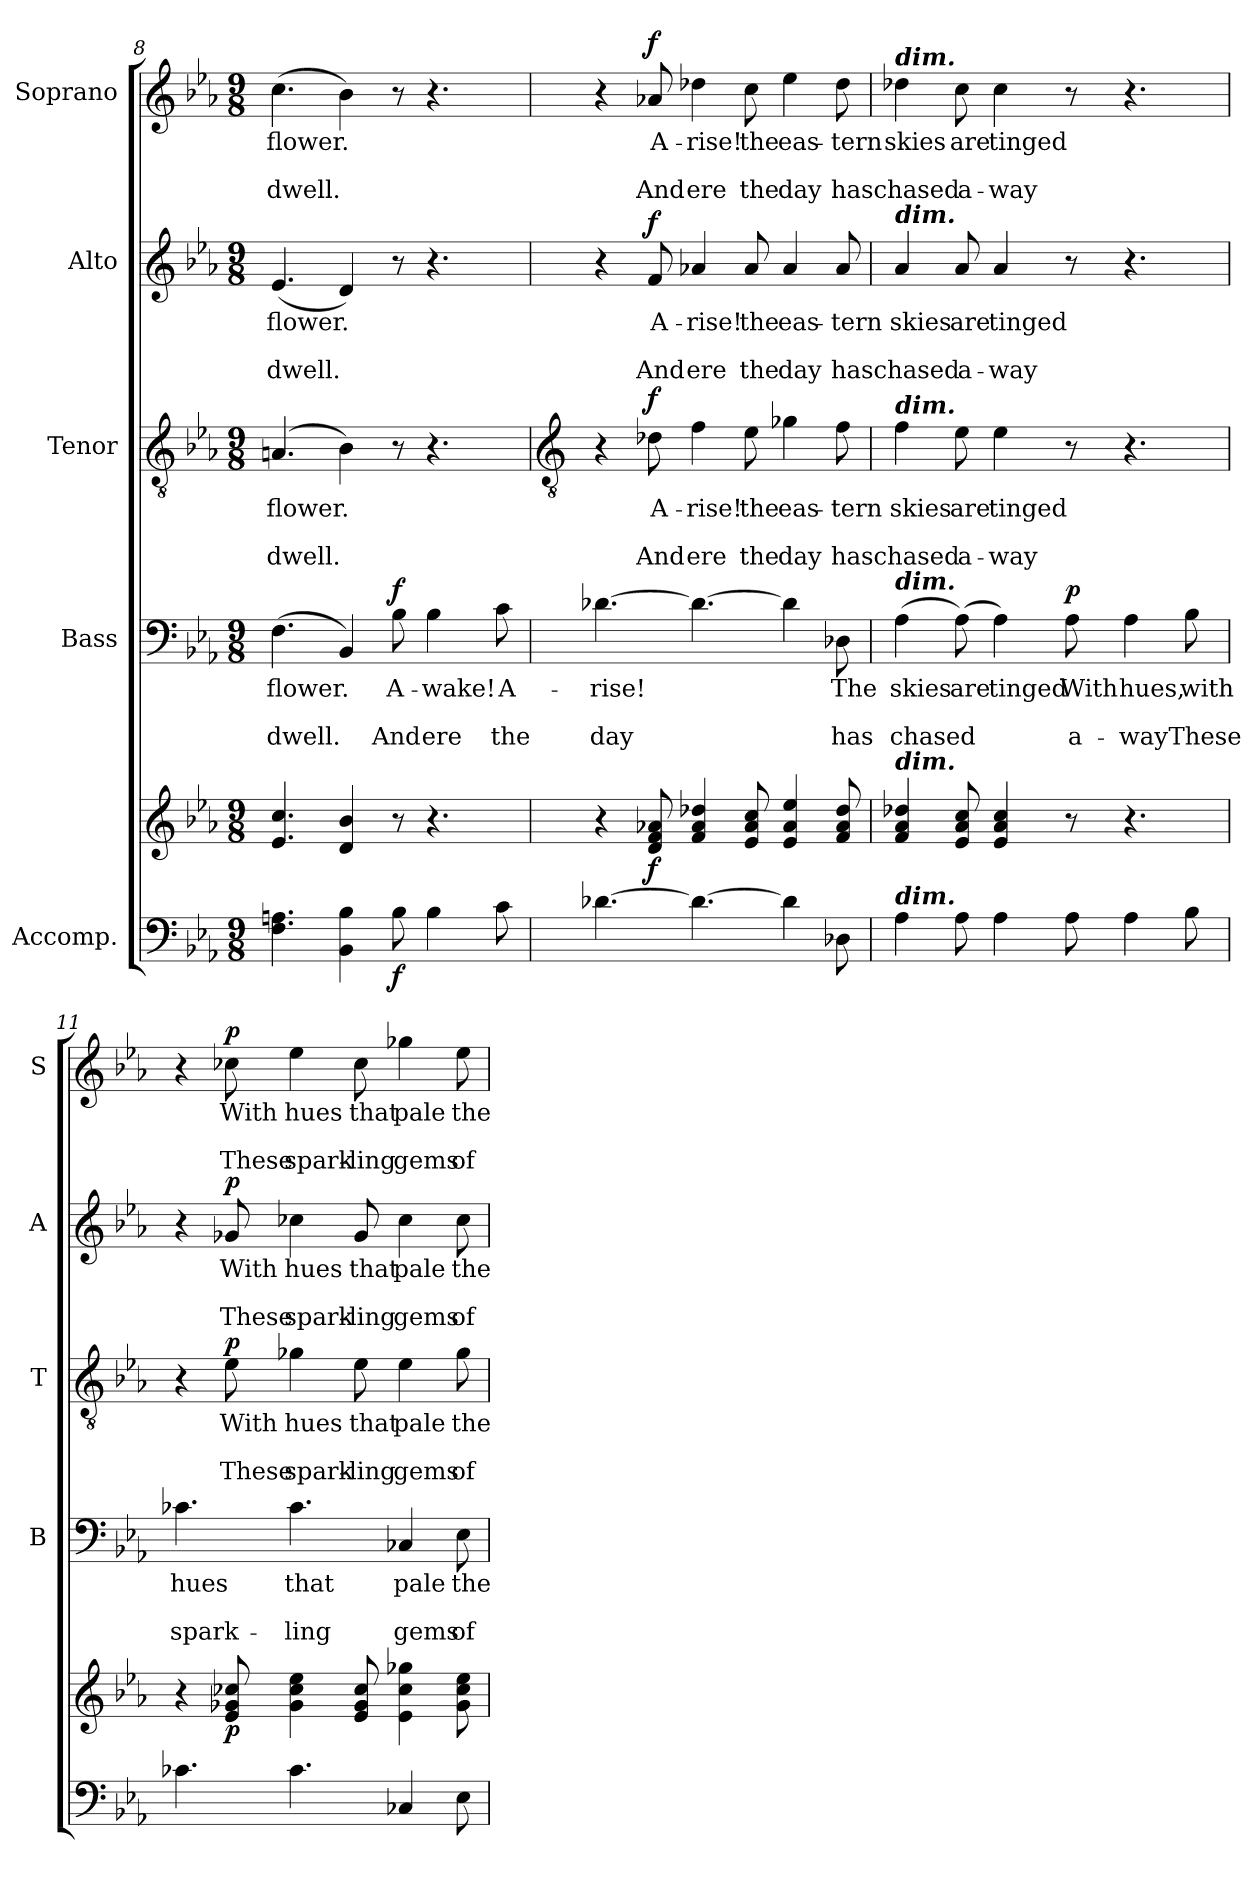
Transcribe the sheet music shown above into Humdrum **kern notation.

**kern	**kern	**dynam	**kern	**text	**text	**text	**dynam	**kern	**text	**text	**text	**dynam	**kern	**text	**text	**text	**dynam	**kern	**text	**text	**text	**dynam
*part5	*part5	*part5	*part4	*part4	*part4	*part4	*part4	*part3	*part3	*part3	*part3	*part3	*part2	*part2	*part2	*part2	*part2	*part1	*part1	*part1	*part1	*part1
*staff6	*staff5	*staff5/6	*staff4	*staff4	*staff4	*staff4	*staff4	*staff3	*staff3	*staff3	*staff3	*staff3	*staff2	*staff2	*staff2	*staff2	*staff2	*staff1	*staff1	*staff1	*staff1	*staff1
*I"Accomp.	*	*	*I"Bass	*	*	*	*	*I"Tenor	*	*	*	*	*I"Alto	*	*	*	*	*I"Soprano	*	*	*	*
*	*	*	*I'B	*	*	*	*	*I'T	*	*	*	*	*I'A	*	*	*	*	*I'S	*	*	*	*
*clefF4	*clefG2	*	*clefF4	*	*	*	*	*clefGv2	*	*	*	*	*clefG2	*	*	*	*	*clefG2	*	*	*	*
*k[b-e-a-]	*k[b-e-a-]	*	*k[b-e-a-]	*	*	*	*	*k[b-e-a-]	*	*	*	*	*k[b-e-a-]	*	*	*	*	*k[b-e-a-]	*	*	*	*
*E-:	*E-:	*	*E-:	*	*	*	*	*E-:	*	*	*	*	*E-:	*	*	*	*	*E-:	*	*	*	*
*M9/8	*M9/8	*	*M9/8	*	*	*	*	*M9/8	*	*	*	*	*M9/8	*	*	*	*	*M9/8	*	*	*	*
=8	=8	=8	=8	=8	=8	=8	=8	=8	=8	=8	=8	=8	=8	=8	=8	=8	=8	=8	=8	=8	=8	=8
!	!	!	!	!LO:LY:b	!	!LO:LY:b	!	!	!LO:LY:b	!	!LO:LY:b	!	!	!LO:LY:b	!	!LO:LY:b	!	!	!LO:LY:b	!	!LO:LY:b	!
4.F 4.An	4.e- 4.cc	.	(<4.F	flower.	.	dwell.	.	(<4.An	flower.	.	dwell.	.	(<4.e-	flower.	.	dwell.	.	(>4.cc	flower.	.	dwell.	.
4BB- 4B-	4d 4b-	.	4BB-)	.	.	.	.	4B-)	.	.	.	.	4d)	.	.	.	.	4b-)	.	.	.	.
!	!	!LO:DY:b=2	!	!LO:LY:b	!	!LO:LY:b	!LO:DY:b	!	!	!	!	!	!	!	!	!	!	!	!	!	!	!
8B-	8r	f	8B-	A-	.	-And	f	8r	.	.	.	.	8r	.	.	.	.	8r	.	.	.	.
!	!	!	!	!LO:LY:b	!	!LO:LY:b	!	!	!	!	!	!	!	!	!	!	!	!	!	!	!	!
4B-	4.r	.	4B-	wake!	.	ere	.	4.r	.	.	.	.	4.r	.	.	.	.	4.r	.	.	.	.
!	!	!	!	!LO:LY:b	!	!LO:LY:b	!	!	!	!	!	!	!	!	!	!	!	!	!	!	!	!
8c	.	.	8c	A-	.	-the	.	.	.	.	.	.	.	.	.	.	.	.	.	.	.	.
!!LO:LB:g=z
=9	=9	=9	=9	=9	=9	=9	=9	=9	=9	=9	=9	=9	=9	=9	=9	=9	=9	=9	=9	=9	=9	=9
*	*	*	*	*	*	*	*	*clefGv2	*	*	*	*	*	*	*	*	*	*	*	*	*	*
!	!	!	!	!LO:LY:b	!	!LO:LY:b	!	!	!	!	!	!	!	!	!	!	!	!	!	!	!	!
[4.d-X	4r	.	[4.d-X	rise!	.	day	.	4r	.	.	.	.	4r	.	.	.	.	4r	.	.	.	.
!	!	!LO:DY:b	!	!	!	!	!	!	!LO:LY:b	!	!LO:LY:b	!LO:DY:b	!	!LO:LY:b	!	!LO:LY:b	!LO:DY:b	!	!LO:LY:b	!	!LO:LY:b	!LO:DY:b
.	8d 8f 8a-X	f	.	.	.	.	.	8d-X	A-	.	-And	f	8f	A-	.	-And	f	8a-X	A-	.	-And	f
!	!	!	!	!	!	!	!	!	!LO:LY:b	!	!LO:LY:b	!	!	!LO:LY:b	!	!LO:LY:b	!	!	!LO:LY:b	!	!LO:LY:b	!
4.d-_	4f 4a- 4dd-X	.	4.d-_	.	.	.	.	4f	rise!	.	ere	.	4a-X	rise!	.	ere	.	4dd-X	rise!	.	ere	.
!	!	!	!	!	!	!	!	!	!LO:LY:b	!	!LO:LY:b	!	!	!LO:LY:b	!	!LO:LY:b	!	!	!LO:LY:b	!	!LO:LY:b	!
.	8e- 8a- 8cc	.	.	.	.	.	.	8e-	the	.	the	.	8a-	the	.	the	.	8cc	the	.	the	.
!	!	!	!	!	!	!	!	!	!LO:LY:b	!	!LO:LY:b	!	!	!LO:LY:b	!	!LO:LY:b	!	!	!LO:LY:b	!	!LO:LY:b	!
4d-]	4e- 4a- 4ee-	.	4d-]	.	.	.	.	4g-X	eas-	.	-day	.	4a-	eas-	.	-day	.	4ee-	eas-	.	-day	.
!	!	!	!	!LO:LY:b	!	!LO:LY:b	!	!	!LO:LY:b	!	!LO:LY:b	!	!	!LO:LY:b	!	!LO:LY:b	!	!	!LO:LY:b	!	!LO:LY:b	!
8D-X	8f 8a- 8dd-	.	8D-X	The	.	has	.	8f	tern	.	has	.	8a-	tern	.	has	.	8dd-	tern	.	has	.
=10	=10	=10	=10	=10	=10	=10	=10	=10	=10	=10	=10	=10	=10	=10	=10	=10	=10	=10	=10	=10	=10	=10
!	!	!	!	!	!	!	!	!	!	!	!	!	!	!	!	!	!	!LO:TX:a:Bi:t=dim.	!	!	!	!
!	!	!	!	!	!	!	!	!	!	!	!	!	!LO:TX:a:Bi:t=dim.	!	!	!	!	!	!	!	!	!
!	!	!	!	!	!	!	!	!LO:TX:a:Bi:t=dim.	!	!	!	!	!	!	!	!	!	!	!	!	!	!
!	!	!	!LO:TX:a:Bi:t=dim.	!	!	!	!	!	!	!	!	!	!	!	!	!	!	!	!	!	!	!
!	!LO:TX:a:Bi:t=dim.	!	!	!	!	!	!	!	!	!	!	!	!	!	!	!	!	!	!	!	!	!
!LO:TX:a:Bi:t=dim.	!	!	!	!	!	!	!	!	!	!	!	!	!	!	!	!	!	!	!	!	!	!
!	!	!	!	!LO:LY:b	!	!LO:LY:b	!	!	!LO:LY:b	!	!LO:LY:b	!	!	!LO:LY:b	!	!LO:LY:b	!	!	!LO:LY:b	!	!LO:LY:b	!
4A-	4f 4a- 4dd-X	.	(>4A-	skies	.	chased	.	4f	skies	.	chased	.	4a-	skies	.	chased	.	4dd-X	skies	.	chased	.
!	!	!	!	!LO:LY:b	!	!	!	!	!LO:LY:b	!	!LO:LY:b	!	!	!LO:LY:b	!	!LO:LY:b	!	!	!LO:LY:b	!	!LO:LY:b	!
8A-	8e- 8a- 8cc	.	(>8A-)	are	.	.	.	8e-	are	.	a-	.	8a-	are	.	a-	.	8cc	are	.	a-	.
!	!	!	!	!LO:LY:b	!	!	!	!	!LO:LY:b	!	!LO:LY:b	!	!	!LO:LY:b	!	!LO:LY:b	!	!	!LO:LY:b	!	!LO:LY:b	!
4A-	4e- 4a- 4cc	.	4A-)	tinged	.	.	.	4e-	-tinged	.	way	.	4a-	-tinged	.	way	.	4cc	-tinged	.	way	.
!	!	!	!	!LO:LY:b	!	!LO:LY:b	!LO:DY:b	!	!	!	!	!	!	!	!	!	!	!	!	!	!	!
8A-	8r	.	8A-	With	.	a-	p	8r	.	.	.	.	8r	.	.	.	.	8r	.	.	.	.
!	!	!	!	!LO:LY:b	!	!LO:LY:b	!	!	!	!	!	!	!	!	!	!	!	!	!	!	!	!
4A-	4.r	.	4A-	-hues,	.	way	.	4.r	.	.	.	.	4.r	.	.	.	.	4.r	.	.	.	.
!	!	!	!	!LO:LY:b	!	!LO:LY:b	!	!	!	!	!	!	!	!	!	!	!	!	!	!	!	!
8B-	.	.	8B-	with	.	These	.	.	.	.	.	.	.	.	.	.	.	.	.	.	.	.
=11	=11	=11	=11	=11	=11	=11	=11	=11	=11	=11	=11	=11	=11	=11	=11	=11	=11	=11	=11	=11	=11	=11
!	!	!	!	!LO:LY:b	!	!LO:LY:b	!	!	!	!	!	!	!	!	!	!	!	!	!	!	!	!
4.c-X	4r	.	4.c-X	hues	.	spark-	.	4r	.	.	.	.	4r	.	.	.	.	4r	.	.	.	.
!	!	!LO:DY:b	!	!	!	!	!	!	!LO:LY:b	!	!LO:LY:b	!LO:DY:b	!	!LO:LY:b	!	!LO:LY:b	!LO:DY:b	!	!LO:LY:b	!	!LO:LY:b	!LO:DY:b
.	8e- 8g-X 8cc-X	p	.	.	.	.	.	8e-	With	.	These	p	8g-X	With	.	These	p	8cc-X	With	.	These	p
!	!	!	!	!LO:LY:b	!	!LO:LY:b	!	!	!LO:LY:b	!	!LO:LY:b	!	!	!LO:LY:b	!	!LO:LY:b	!	!	!LO:LY:b	!	!LO:LY:b	!
4.c-	4g- 4cc- 4ee-	.	4.c-	-that	.	ling	.	4g-X	hues	.	spark-	.	4cc-X	hues	.	spark-	.	4ee-	hues	.	spark-	.
!	!	!	!	!	!	!	!	!	!LO:LY:b	!	!LO:LY:b	!	!	!LO:LY:b	!	!LO:LY:b	!	!	!LO:LY:b	!	!LO:LY:b	!
.	8e- 8g- 8cc-	.	.	.	.	.	.	8e-	-that	.	ling	.	8g-	-that	.	ling	.	8cc-	-that	.	ling	.
!	!	!	!	!LO:LY:b	!	!LO:LY:b	!	!	!LO:LY:b	!	!LO:LY:b	!	!	!LO:LY:b	!	!LO:LY:b	!	!	!LO:LY:b	!	!LO:LY:b	!
4C-X	4e- 4cc- 4gg-X	.	4C-X	pale	.	gems	.	4e-	pale	.	gems	.	4cc-	pale	.	gems	.	4gg-X	pale	.	gems	.
!	!	!	!	!LO:LY:b	!	!LO:LY:b	!	!	!LO:LY:b	!	!LO:LY:b	!	!	!LO:LY:b	!	!LO:LY:b	!	!	!LO:LY:b	!	!LO:LY:b	!
8E-	8g- 8cc- 8ee-	.	8E-	the	.	of	.	8g-	the	.	of	.	8cc-	the	.	of	.	8ee-	the	.	of	.
=	=	=	=	=	=	=	=	=	=	=	=	=	=	=	=	=	=	=	=	=	=	=
*-	*-	*-	*-	*-	*-	*-	*-	*-	*-	*-	*-	*-	*-	*-	*-	*-	*-	*-	*-	*-	*-	*-
